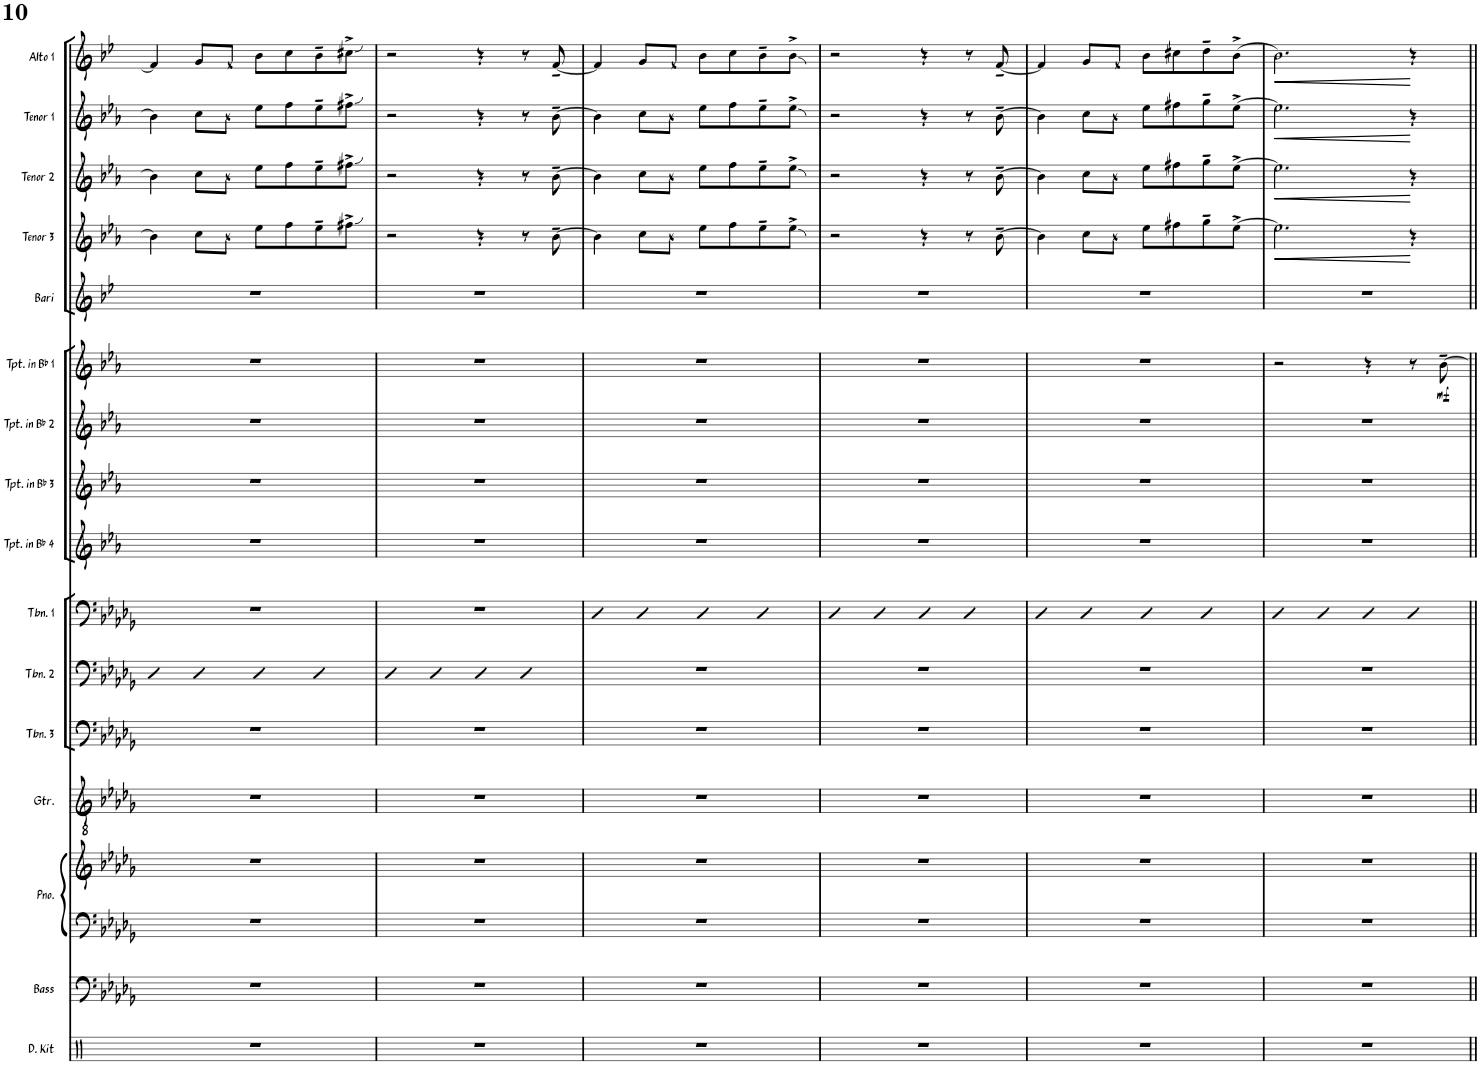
**kern	**kern	**kern	**kern	**kern	**kern	**kern	**kern	**kern	**kern	**kern	**kern	**dynam	**kern	**kern	**dynam	**kern	**dynam	**kern	**dynam	**kern	**dynam
*part16	*part15	*part14	*part14	*part13	*part12	*part11	*part10	*part9	*part8	*part7	*part6	*part6	*part5	*part4	*part4	*part3	*part3	*part2	*part2	*part1	*part1
*staff17	*staff16	*staff15	*staff14	*staff13	*staff12	*staff11	*staff10	*staff9	*staff8	*staff7	*staff6	*staff6	*staff5	*staff4	*staff4	*staff3	*staff3	*staff2	*staff2	*staff1	*staff1
*I"Drum Kit	*I"Acoustic Bass	*I"Piano	*	*I"Guitar	*I"Trombone 3	*I"Trombone 2	*I"Trombone 1	*I"Trumpet in Bb 4	*I"Trumpet in Bb 3	*I"Trumpet in Bb 2	*I"Trumpet in Bb 1	*	*I"Bari Sax	*I"Tenor Sax 3	*	*I"Tenor Sax 2	*	*I"Tenor Sax 1	*	*I"Alto Sax 1	*
*I'D. Kit	*I'Bass	*I'Pno.	*	*I'Gtr.	*I'Tbn. 3	*I'Tbn. 2	*I'Tbn. 1	*I'Tpt. in Bb 4	*I'Tpt. in Bb 3	*I'Tpt. in Bb 2	*I'Tpt. in Bb 1	*	*I'Bari	*I'Tenor 3	*	*I'Tenor 2	*	*I'Tenor 1	*	*I'Alto 1	*
!!LO:PB:g=z
*clefX	*clefF4	*clefF4	*clefG2	*clefGv2	*clefF4	*clefF4	*clefF4	*clefG2	*clefG2	*clefG2	*clefG2	*	*clefG2	*clefG2	*	*clefG2	*	*clefG2	*	*clefG2	*
*	*Trd7c12	*	*	*	*	*	*	*Trd1c2	*Trd1c2	*Trd1c2	*Trd1c2	*	*Trd12c21	*Trd8c14	*	*Trd8c14	*	*Trd8c14	*	*Trd5c9	*
*k[]	*k[b-e-a-d-g-]	*k[b-e-a-d-g-]	*k[b-e-a-d-g-]	*k[b-e-a-d-g-]	*k[b-e-a-d-g-]	*k[b-e-a-d-g-]	*k[b-e-a-d-g-]	*k[b-e-a-]	*k[b-e-a-]	*k[b-e-a-]	*k[b-e-a-]	*	*k[b-e-]	*k[b-e-a-]	*	*k[b-e-a-]	*	*k[b-e-a-]	*	*k[b-e-]	*
*M4/4	*M4/4	*M4/4	*M4/4	*M4/4	*M4/4	*M4/4	*M4/4	*M4/4	*M4/4	*M4/4	*M4/4	*	*M4/4	*M4/4	*	*M4/4	*	*M4/4	*	*M4/4	*
=58	=58	=58	=58	=58	=58	=58	=58	=58	=58	=58	=58	=58	=58	=58	=58	=58	=58	=58	=58	=58	=58
1r	1r	1r	1r	1r	1r	4D-	1r	1r	1r	1r	1r	.	1r	4b-\]	.	4b-\]	.	4b-\]	.	4f/]	.
.	.	.	.	.	.	4D-	.	.	.	.	.	.	.	8cc\L	.	8cc\L	.	8cc\L	.	8g/L	.
.	.	.	.	.	.	.	.	.	.	.	.	.	.	8b-\J	.	8b-\J	.	8b-\J	.	8f/J	.
.	.	.	.	.	.	4D-	.	.	.	.	.	.	.	8ee-\L	.	8ee-\L	.	8ee-\L	.	8b-\L	.
.	.	.	.	.	.	.	.	.	.	.	.	.	.	8ff\	.	8ff\	.	8ff\	.	8cc\	.
.	.	.	.	.	.	4D-	.	.	.	.	.	.	.	8ee-~\	.	8ee-~\	.	8ee-~\	.	8b-~\	.
.	.	.	.	.	.	.	.	.	.	.	.	.	.	8ff#X^\J	.	8ff#X^\J	.	8ff#X^\J	.	8cc#X^\J	.
=59	=59	=59	=59	=59	=59	=59	=59	=59	=59	=59	=59	=59	=59	=59	=59	=59	=59	=59	=59	=59	=59
1r	1r	1r	1r	1r	1r	4D-	1r	1r	1r	1r	1r	.	1r	2r	.	2r	.	2r	.	2r	.
.	.	.	.	.	.	4D-	.	.	.	.	.	.	.	.	.	.	.	.	.	.	.
.	.	.	.	.	.	4D-	.	.	.	.	.	.	.	4r	.	4r	.	4r	.	4r	.
.	.	.	.	.	.	4D-	.	.	.	.	.	.	.	8r	.	8r	.	8r	.	8r	.
.	.	.	.	.	.	.	.	.	.	.	.	.	.	[8b-~\	.	[8b-~\	.	[8b-~\	.	[8f~/	.
=60	=60	=60	=60	=60	=60	=60	=60	=60	=60	=60	=60	=60	=60	=60	=60	=60	=60	=60	=60	=60	=60
1r	1r	1r	1r	1r	1r	1r	4D-	1r	1r	1r	1r	.	1r	4b-\]	.	4b-\]	.	4b-\]	.	4f/]	.
.	.	.	.	.	.	.	4D-	.	.	.	.	.	.	8cc\L	.	8cc\L	.	8cc\L	.	8g/L	.
.	.	.	.	.	.	.	.	.	.	.	.	.	.	8b-\J	.	8b-\J	.	8b-\J	.	8f/J	.
.	.	.	.	.	.	.	4D-	.	.	.	.	.	.	8ee-\L	.	8ee-\L	.	8ee-\L	.	8b-\L	.
.	.	.	.	.	.	.	.	.	.	.	.	.	.	8ff\	.	8ff\	.	8ff\	.	8cc\	.
.	.	.	.	.	.	.	4D-	.	.	.	.	.	.	8ee-~\	.	8ee-~\	.	8ee-~\	.	8b-~\	.
.	.	.	.	.	.	.	.	.	.	.	.	.	.	8ee-^\J	.	8ee-^\J	.	8ee-^\J	.	8b-^\J	.
=61	=61	=61	=61	=61	=61	=61	=61	=61	=61	=61	=61	=61	=61	=61	=61	=61	=61	=61	=61	=61	=61
1r	1r	1r	1r	1r	1r	1r	4D-	1r	1r	1r	1r	.	1r	2r	.	2r	.	2r	.	2r	.
.	.	.	.	.	.	.	4D-	.	.	.	.	.	.	.	.	.	.	.	.	.	.
.	.	.	.	.	.	.	4D-	.	.	.	.	.	.	4r	.	4r	.	4r	.	4r	.
.	.	.	.	.	.	.	4D-	.	.	.	.	.	.	8r	.	8r	.	8r	.	8r	.
.	.	.	.	.	.	.	.	.	.	.	.	.	.	[8b-~\	.	[8b-~\	.	[8b-~\	.	[8f~/	.
=62	=62	=62	=62	=62	=62	=62	=62	=62	=62	=62	=62	=62	=62	=62	=62	=62	=62	=62	=62	=62	=62
1r	1r	1r	1r	1r	1r	1r	4D-	1r	1r	1r	1r	.	1r	4b-\]	.	4b-\]	.	4b-\]	.	4f/]	.
.	.	.	.	.	.	.	4D-	.	.	.	.	.	.	8cc\L	.	8cc\L	.	8cc\L	.	8g/L	.
.	.	.	.	.	.	.	.	.	.	.	.	.	.	8b-\J	.	8b-\J	.	8b-\J	.	8f/J	.
.	.	.	.	.	.	.	4D-	.	.	.	.	.	.	8ee-\L	.	8ee-\L	.	8ee-\L	.	8b-\L	.
.	.	.	.	.	.	.	.	.	.	.	.	.	.	8ff#X\	.	8ff#X\	.	8ff#X\	.	8cc#X\	.
.	.	.	.	.	.	.	4D-	.	.	.	.	.	.	8gg~\	.	8gg~\	.	8gg~\	.	8dd~\	.
.	.	.	.	.	.	.	.	.	.	.	.	.	.	[8ee-^\J	.	[8ee-^\J	.	[8ee-^\J	.	[8b-^\J	.
=63	=63	=63	=63	=63	=63	=63	=63	=63	=63	=63	=63	=63	=63	=63	=63	=63	=63	=63	=63	=63	=63
!	!	!	!	!	!	!	!	!	!	!	!	!	!	!	!LO:HP:b	!	!LO:HP:b	!	!LO:HP:b	!	!LO:HP:b
1r	1r	1r	1r	1r	1r	1r	4D-	1r	1r	1r	2r	.	1r	2.ee-\]	<	2.ee-\]	<	2.ee-\]	<	2.b-\]	<
.	.	.	.	.	.	.	4D-	.	.	.	.	.	.	.	.	.	.	.	.	.	.
.	.	.	.	.	.	.	4D-	.	.	.	4r	.	.	.	.	.	.	.	.	.	.
.	.	.	.	.	.	.	4D-	.	.	.	8r	.	.	4r	[	4r	[	4r	[	4r	[
!	!	!	!	!	!	!	!	!	!	!	!	!LO:DY:b	!	!	!	!	!	!	!	!	!
.	.	.	.	.	.	.	.	.	.	.	[8b-~\	mf	.	.	.	.	.	.	.	.	.
=||	=||	=||	=||	=||	=||	=||	=||	=||	=||	=||	=||	=||	=||	=||	=||	=||	=||	=||	=||	=||	=||
*-	*-	*-	*-	*-	*-	*-	*-	*-	*-	*-	*-	*-	*-	*-	*-	*-	*-	*-	*-	*-	*-
